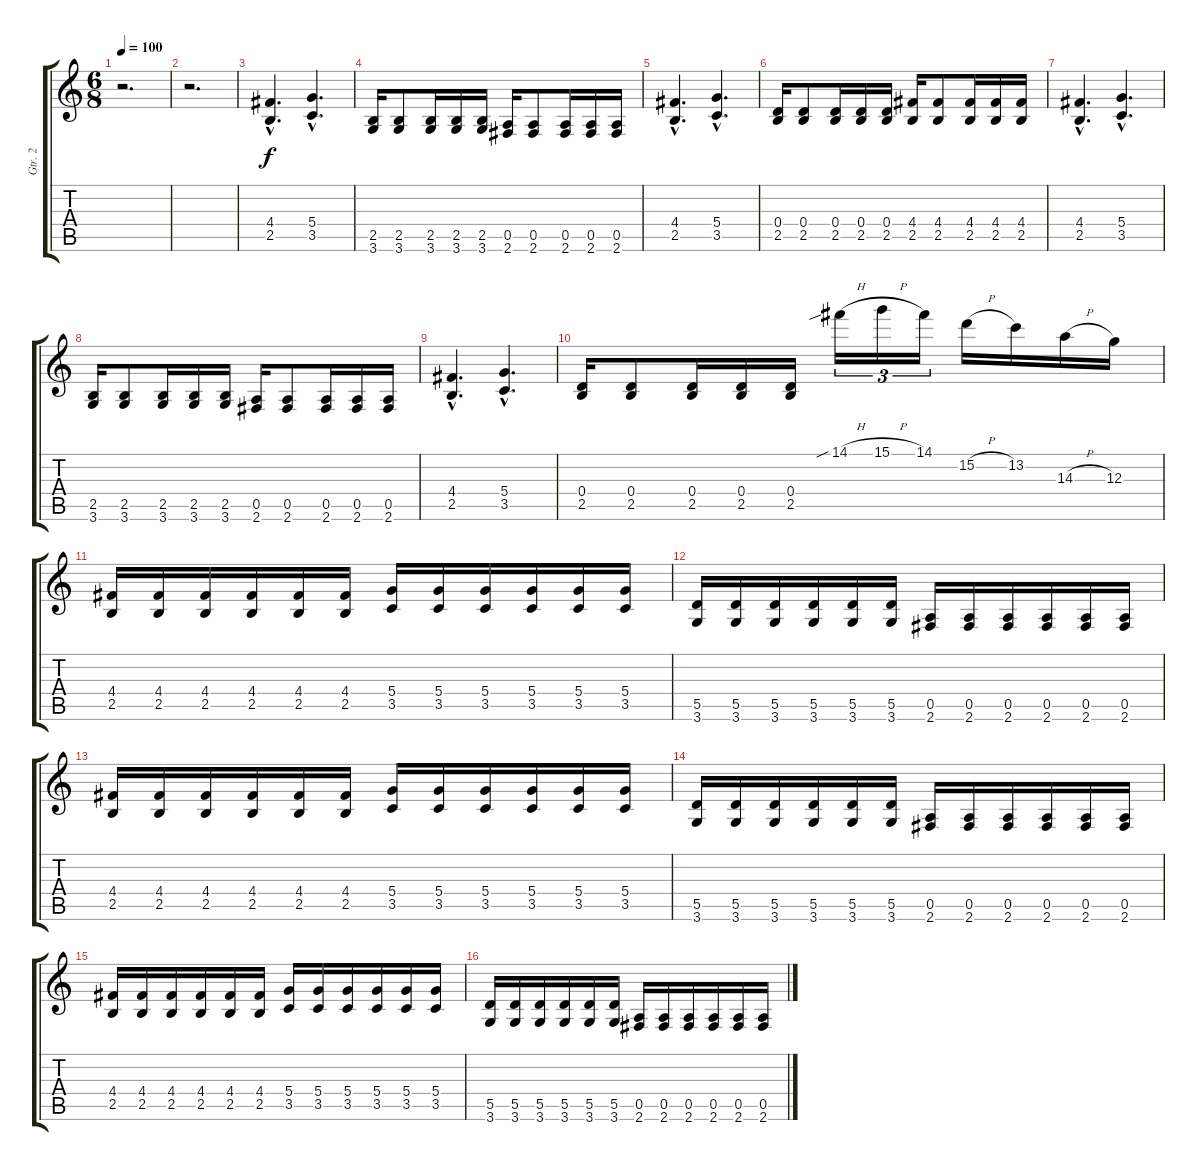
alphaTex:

\track ("Gtr. 2" "Gtr. 2") {instrument acousticguitarsteel}
\staff {score tabs}
\tuning (E4 B3 G3 D3 A2 E2) {hide}
\ts (6 8)
\tempo 100
\clef g2
\ks c
r.2{d dy mp} |
r.2{d} |
(4.4{hac} 2.5{hac}).4{d dy f volume 13 instrument overdrivenguitar} (5.4{hac} 3.5{hac}).4{d} |
(2.5 3.6).16 (2.5 3.6).8 (2.5 3.6).16 (2.5 3.6).16 (2.5 3.6).16 (0.5 2.6).16 (0.5 2.6).8 (0.5 2.6).16 (0.5 2.6).16 (0.5 2.6).16 |
(4.4{hac} 2.5{hac}).4{d} (5.4{hac} 3.5{hac}).4{d} |
(0.4 2.5).16 (0.4 2.5).8 (0.4 2.5).16 (0.4 2.5).16 (0.4 2.5).16 (4.4 2.5).16 (4.4 2.5).8 (4.4 2.5).16 (4.4 2.5).16 (4.4 2.5).16 |
(4.4{hac} 2.5{hac}).4{d volume 13 instrument overdrivenguitar} (5.4{hac} 3.5{hac}).4{d} |
(2.5 3.6).16 (2.5 3.6).8 (2.5 3.6).16 (2.5 3.6).16 (2.5 3.6).16 (0.5 2.6).16 (0.5 2.6).8 (0.5 2.6).16 (0.5 2.6).16 (0.5 2.6).16 |
(4.4{hac} 2.5{hac}).4{d} (5.4{hac} 3.5{hac}).4{d} |
(0.4 2.5).16 (0.4 2.5).8 (0.4 2.5).16 (0.4 2.5).16 (0.4 2.5).16 14.1{sib h}.16{tu (3 2) volume 16 instrument overdrivenguitar} 15.1{h}.16{tu (3 2)} 14.1.16{tu (3 2)} 15.2{h}.16 13.2.16 14.3{h}.16 12.3.16 |
(4.4 2.5).16{volume 13 instrument overdrivenguitar} (4.4 2.5).16 (4.4 2.5).16 (4.4 2.5).16 (4.4 2.5).16 (4.4 2.5).16 (5.4 3.5).16 (5.4 3.5).16 (5.4 3.5).16 (5.4 3.5).16 (5.4 3.5).16 (5.4 3.5).16 |
(5.5 3.6).16 (5.5 3.6).16 (5.5 3.6).16 (5.5 3.6).16 (5.5 3.6).16 (5.5 3.6).16 (0.5 2.6).16 (0.5 2.6).16 (0.5 2.6).16 (0.5 2.6).16 (0.5 2.6).16 (0.5 2.6).16 |
(4.4 2.5).16 (4.4 2.5).16 (4.4 2.5).16 (4.4 2.5).16 (4.4 2.5).16 (4.4 2.5).16 (5.4 3.5).16 (5.4 3.5).16 (5.4 3.5).16 (5.4 3.5).16 (5.4 3.5).16 (5.4 3.5).16 |
(5.5 3.6).16 (5.5 3.6).16 (5.5 3.6).16 (5.5 3.6).16 (5.5 3.6).16 (5.5 3.6).16 (0.5 2.6).16 (0.5 2.6).16 (0.5 2.6).16 (0.5 2.6).16 (0.5 2.6).16 (0.5 2.6).16 |
(4.4 2.5).16{volume 13 instrument overdrivenguitar} (4.4 2.5).16 (4.4 2.5).16 (4.4 2.5).16 (4.4 2.5).16 (4.4 2.5).16 (5.4 3.5).16 (5.4 3.5).16 (5.4 3.5).16 (5.4 3.5).16 (5.4 3.5).16 (5.4 3.5).16 |
(5.5 3.6).16 (5.5 3.6).16 (5.5 3.6).16 (5.5 3.6).16 (5.5 3.6).16 (5.5 3.6).16 (0.5 2.6).16 (0.5 2.6).16 (0.5 2.6).16 (0.5 2.6).16 (0.5 2.6).16 (0.5 2.6).16
